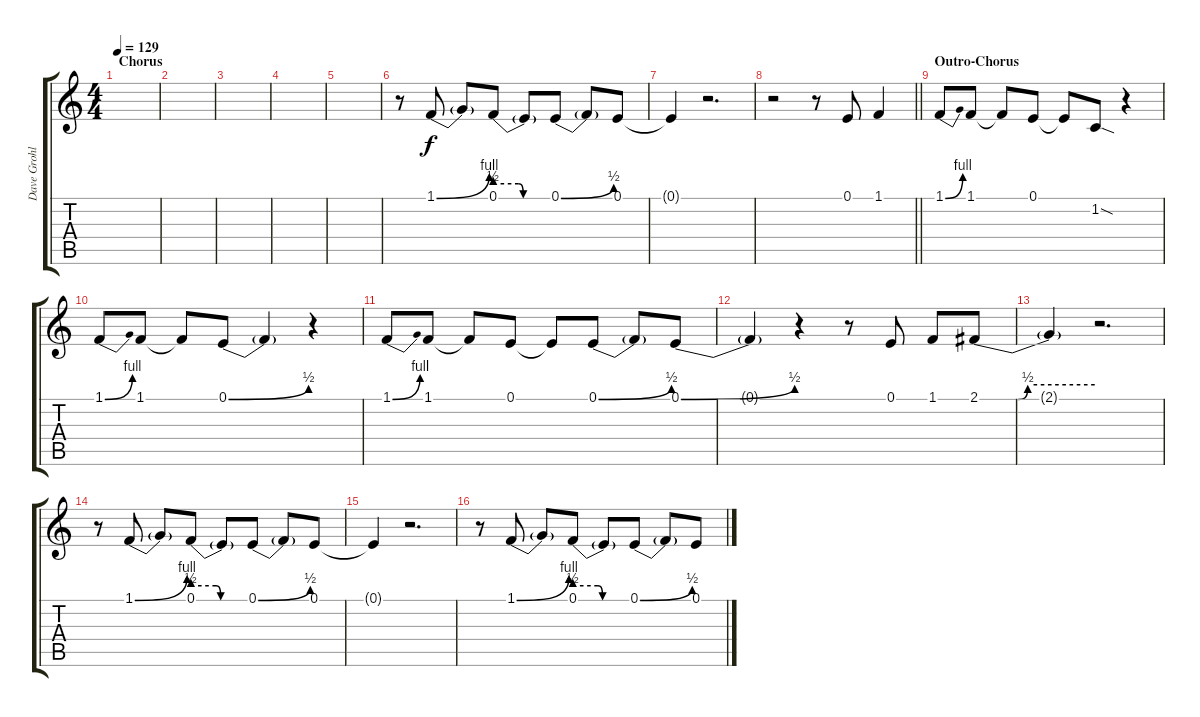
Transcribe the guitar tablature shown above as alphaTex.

\track ("Dave Grohl (Backing Vocals)" "Dave Grohl") {instrument flute}
\staff {score tabs}
\tuning (E4 B3 G3 D3 A2 E2) {hide}
\ts (4 4)
\section ("" "Chorus")
\tempo 129
\clef g2
\ks c
|
|
|
|
|
r.8 1.1{be (bend 0 0 60 4)}.8 1.1{t}.8 0.1{be (custom 0 2 25 2 30 0 60 0)}.8 0.1{t}.8 0.1{be (bend 0 0 60 2)}.8 0.1{t}.8 0.1.8 |
0.1{t}.4 r.2{d} |
\barLineRight lightlight
r.2 r.8 0.1.8 1.1.4 |
\section ("" "Outro-Chorus")
1.1{be (bend 0 0 60 4)}.8 1.1.8 1.1{t}.8 0.1.8 0.1{t}.8 1.2{sod}.8 r.4 |
1.1{be (bend 0 0 60 4)}.8 1.1.8 1.1{t}.8 0.1{be (bend 0 0 60 2)}.8 0.1{t}.4 r.4 |
1.1{be (bend 0 0 60 4)}.8 1.1.8 1.1{t}.8 0.1.8 0.1{t}.8 0.1{be (bend 0 0 60 2)}.8 0.1{t}.8 0.1{be (bend 0 0 60 2)}.8 |
0.1{t}.4 r.4 r.8 0.1.8 1.1.8 2.1{be (custom 0 0 20 0 25 2 60 2)}.8 |
2.1{t}.4 r.2{d} |
r.8 1.1{be (bend 0 0 60 4)}.8 1.1{t}.8 0.1{be (custom 0 2 25 2 30 0 60 0)}.8 0.1{t}.8 0.1{be (bend 0 0 60 2)}.8 0.1{t}.8 0.1.8 |
0.1{t}.4 r.2{d} |
r.8 1.1{be (bend 0 0 60 4)}.8 1.1{t}.8 0.1{be (custom 0 2 25 2 30 0 60 0)}.8 0.1{t}.8 0.1{be (bend 0 0 60 2)}.8 0.1{t}.8 0.1.8
